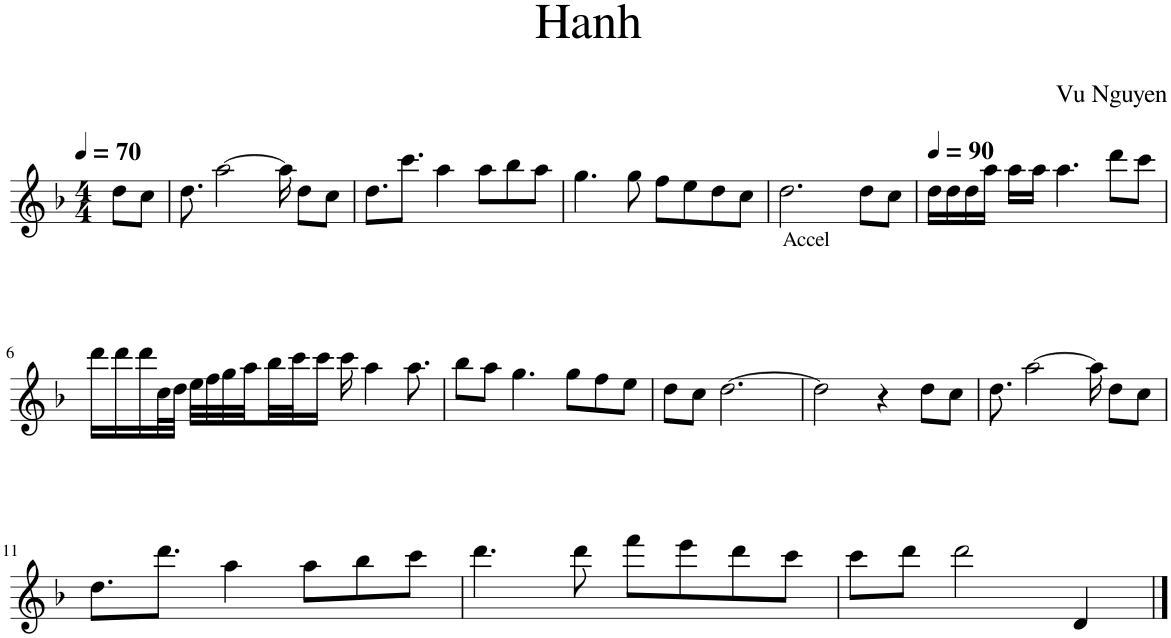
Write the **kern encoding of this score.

**kern
*part1
*staff1
*I"Flute
*I'Fl.
*clefG2
*k[b-]
*M4/4
=
8dd\L
8cc\J
=1
8.dd\
[2aa\
16aa\]
8dd\L
8cc\J
=2
8.dd\L
8.ccc\J
4aa\
8aa\L
8bb-\
8aa\J
=3
4.gg\
8gg\
8ff\L
8ee\
8dd\
8cc\J
=4
!LO:TX:b:t=Accel
2.dd\
8dd\L
8cc\J
=5
16dd\LL
16dd\
16dd\
16aa\JJ
16aa\LL
16aa\JJ
4.aa\
8ddd\L
8ccc\J
!!LO:LB:g=z
=6
16ddd\LL
16ddd\
16ddd\
32cc\L
32dd\JJJ
32ee\LLL
32ff\
32gg\
32aa\
32bb-\
32ccc\J
16ccc\JJ
16ccc\
4aa\
8.aa\
=7
8bb-\L
8aa\J
4.gg\
8gg\L
8ff\
8ee\J
=8
8dd\L
8cc\J
[2.dd\
=9
2dd\]
4r
8dd\L
8cc\J
=10
8.dd\
[2aa\
16aa\]
8dd\L
8cc\J
!!LO:LB:g=z
=11
8.dd\L
8.ddd\J
4aa\
8aa\L
8bb-\
8ccc\J
=12
4.ddd\
8ddd\
8fff\L
8eee\
8ddd\
8ccc\J
=13
8ccc\L
8ddd\J
2ddd\
4d/
==
*-
